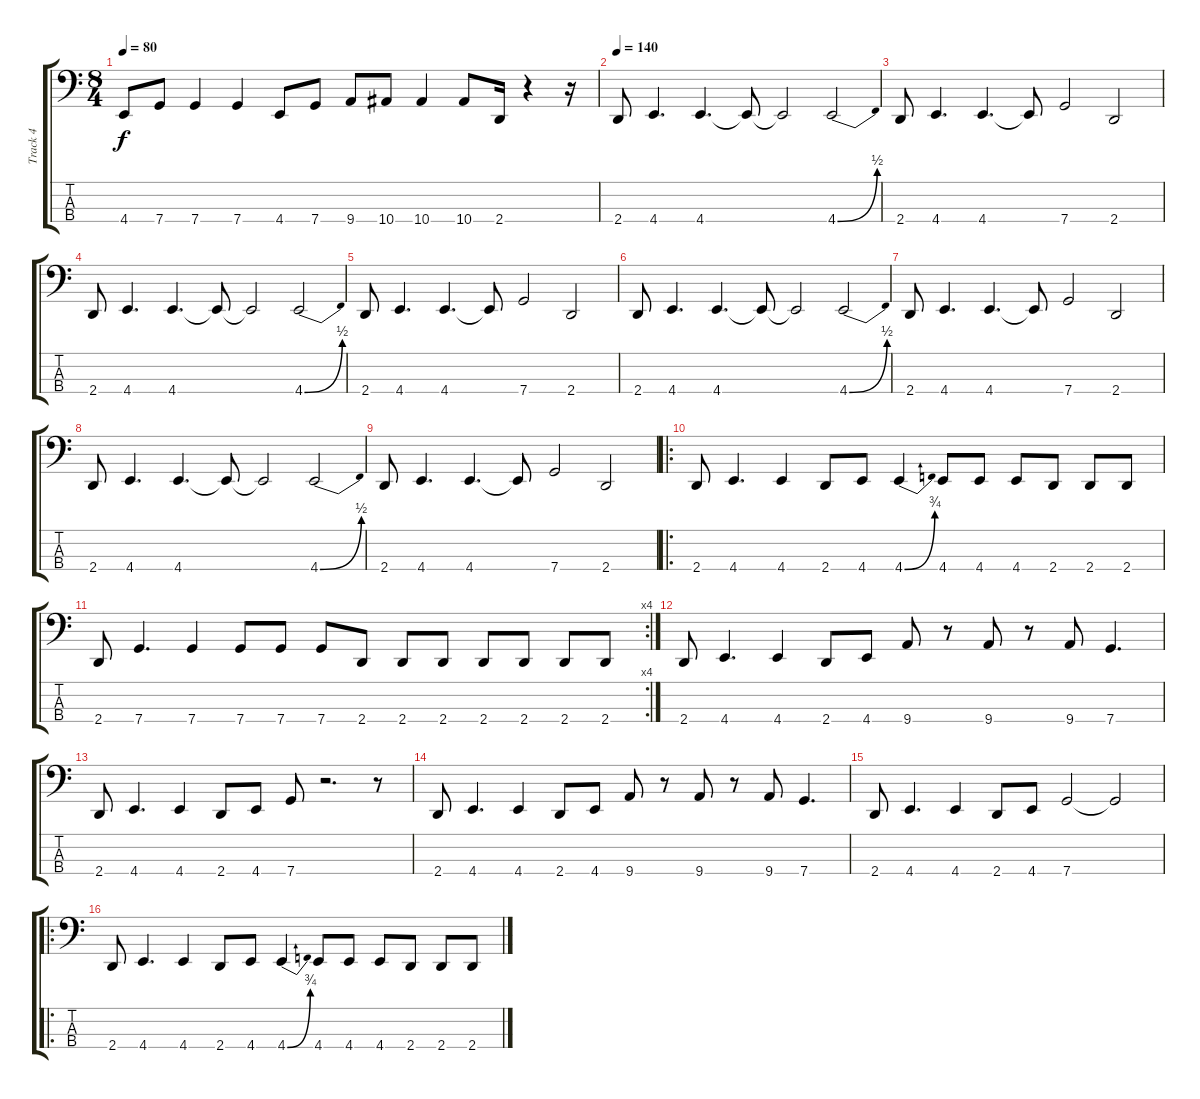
\track ("Track 4" "Track 4") {instrument electricbassfinger}
\staff {score tabs}
\tuning (Eb2 Bb1 F1 C1) {hide}
\ts (8 4)
\tempo 80
\clef f4
\ks c
4.4.8{dy f} 7.4.8 7.4.4 7.4.4 4.4.8 7.4.8 9.4.8 10.4.8 10.4.4 10.4.8 2.4.16 r.4 r.16 |
\tempo 140
2.4.8 4.4.4{d} 4.4.4{d} 4.4{t}.8 4.4{t}.2 4.4{be (bend 0 0 60 2)}.2 |
2.4.8 4.4.4{d} 4.4.4{d} 4.4{t}.8 7.4.2 2.4.2 |
2.4.8 4.4.4{d} 4.4.4{d} 4.4{t}.8 4.4{t}.2 4.4{be (bend 0 0 60 2)}.2 |
2.4.8 4.4.4{d} 4.4.4{d} 4.4{t}.8 7.4.2 2.4.2 |
2.4.8 4.4.4{d} 4.4.4{d} 4.4{t}.8 4.4{t}.2 4.4{be (bend 0 0 60 2)}.2 |
2.4.8 4.4.4{d} 4.4.4{d} 4.4{t}.8 7.4.2 2.4.2 |
2.4.8 4.4.4{d} 4.4.4{d} 4.4{t}.8 4.4{t}.2 4.4{be (bend 0 0 60 2)}.2 |
2.4.8 4.4.4{d} 4.4.4{d} 4.4{t}.8 7.4.2 2.4.2 |
\ro
2.4.8 4.4.4{d} 4.4.4 2.4.8 4.4.8 4.4{be (bend 0 0 60 3)}.4 4.4.8 4.4.8 4.4.8 2.4.8 2.4.8 2.4.8 |
\rc 4
2.4.8 7.4.4{d} 7.4.4 7.4.8 7.4.8 7.4.8 2.4.8 2.4.8 2.4.8 2.4.8 2.4.8 2.4.8 2.4.8 |
2.4.8 4.4.4{d} 4.4.4 2.4.8 4.4.8 9.4.8 r.8 9.4.8 r.8 9.4.8 7.4.4{d} |
2.4.8 4.4.4{d} 4.4.4 2.4.8 4.4.8 7.4.8 r.2{d} r.8 |
2.4.8 4.4.4{d} 4.4.4 2.4.8 4.4.8 9.4.8 r.8 9.4.8 r.8 9.4.8 7.4.4{d} |
2.4.8 4.4.4{d} 4.4.4 2.4.8 4.4.8 7.4.2 7.4{t}.2 |
\ro
2.4.8 4.4.4{d} 4.4.4 2.4.8 4.4.8 4.4{be (bend 0 0 60 3)}.4 4.4.8 4.4.8 4.4.8 2.4.8 2.4.8 2.4.8
